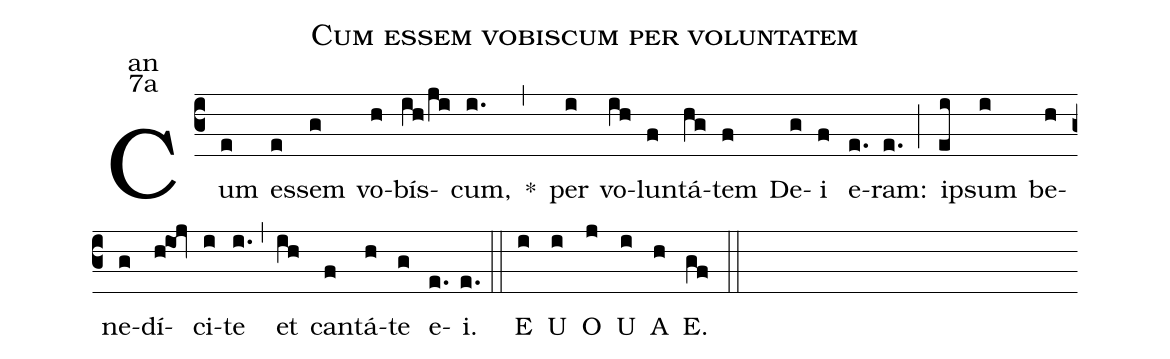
name:Cum essem vobiscum per voluntatem;
office-part:an;
mode:7a;
%%
(c3) Cum(e) es(e)sem(g) vo(h)bís(ih/ji)cum,(i.) <sp>*</sp>(,)
per(i) vo(ih)lun(f)tá(hg)tem(f) De(g)i(f) e(e.)ram:(e.) (;)
i(ei)psum(i) be(h)ne(g)dí(h@ioj)ci(i)te(i.) (,)
et(ih) can(f)tá(h)te(g) e(e.)i.(e.) (::)
<eu>E(i) U(i) O(j) U(i) A(h) E.(gf) </eu> (::)
